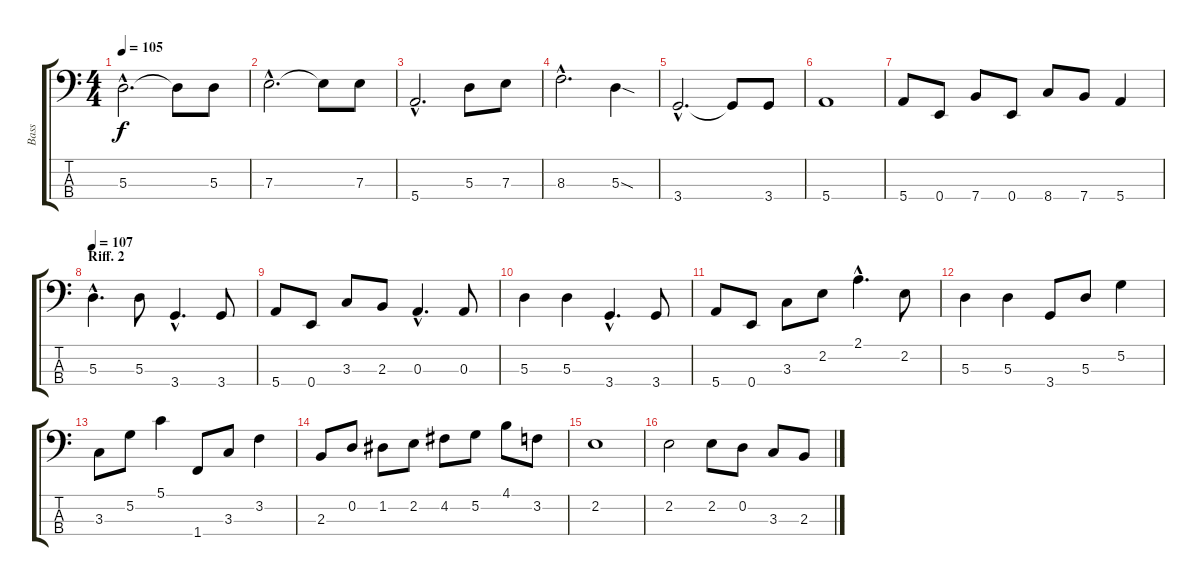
\track ("Bass" "Bass") {instrument electricbassfinger}
\staff {score tabs}
\tuning (G2 D2 A1 E1) {hide}
\ts (4 4)
\tempo 105
\clef f4
\ks c
5.3{hac}.2{d dy f} 5.3{t}.8 5.3.8 |
7.3{hac}.2{d} 7.3{t}.8 7.3.8 |
5.4{hac}.2{d} 5.3.8 7.3.8 |
8.3{hac}.2{d} 5.3{sod}.4 |
3.4{hac}.2{d} 3.4{t}.8 3.4.8 |
5.4.1 |
5.4.8 0.4.8 7.4.8 0.4.8 8.4.8 7.4.8 5.4.4 |
\section ("" "Riff. 2")
\tempo 107
5.3{hac}.4{d} 5.3.8 3.4{hac}.4{d} 3.4.8 |
5.4.8 0.4.8 3.3.8 2.3.8 0.3{hac}.4{d} 0.3.8 |
5.3.4 5.3.4 3.4{hac}.4{d} 3.4.8 |
5.4.8 0.4.8 3.3.8 2.2.8 2.1{hac}.4{d} 2.2.8 |
5.3.4 5.3.4 3.4.8 5.3.8 5.2.4 |
3.3.8 5.2.8 5.1.4 1.4.8 3.3.8 3.2.4 |
2.3.8 0.2.8 1.2.8 2.2.8 4.2.8 5.2.8 4.1.8 3.2.8 |
2.2.1 |
2.2.2 2.2.8 0.2.8 3.3.8 2.3.8
